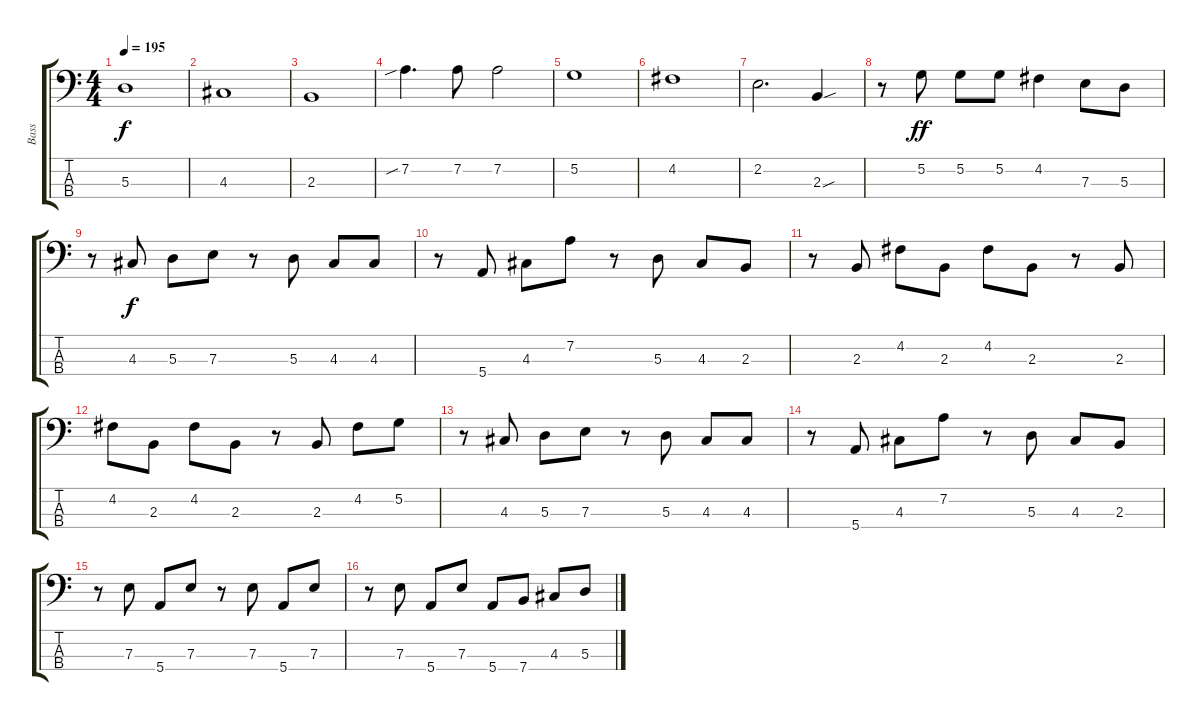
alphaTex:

\track ("Bass" "Bass") {instrument electricbasspick}
\staff {score tabs}
\tuning (G2 D2 A1 E1) {hide}
\ts (4 4)
\tempo 195
\clef f4
\ks c
5.3.1{dy f instrument electricbasspick} |
4.3.1 |
2.3.1 |
7.2{sib}.4{d} 7.2.8 7.2.2 |
5.2.1 |
4.2.1 |
2.2.2{d} 2.3{sou}.4 |
r.8 5.2.8{dy ff} 5.2.8 5.2.8 4.2.4 7.3.8 5.3.8 |
r.8 4.3.8{dy f} 5.3.8 7.3.8 r.8 5.3.8 4.3.8 4.3.8 |
r.8 5.4.8 4.3.8 7.2.8 r.8 5.3.8 4.3.8 2.3.8 |
r.8 2.3.8 4.2.8 2.3.8 4.2.8 2.3.8 r.8 2.3.8 |
4.2.8 2.3.8 4.2.8 2.3.8 r.8 2.3.8 4.2.8 5.2.8 |
r.8 4.3.8 5.3.8 7.3.8 r.8 5.3.8 4.3.8 4.3.8 |
r.8 5.4.8 4.3.8 7.2.8 r.8 5.3.8 4.3.8 2.3.8 |
r.8 7.3.8 5.4.8 7.3.8 r.8 7.3.8 5.4.8 7.3.8 |
r.8 7.3.8 5.4.8 7.3.8 5.4.8 7.4.8 4.3.8 5.3.8
